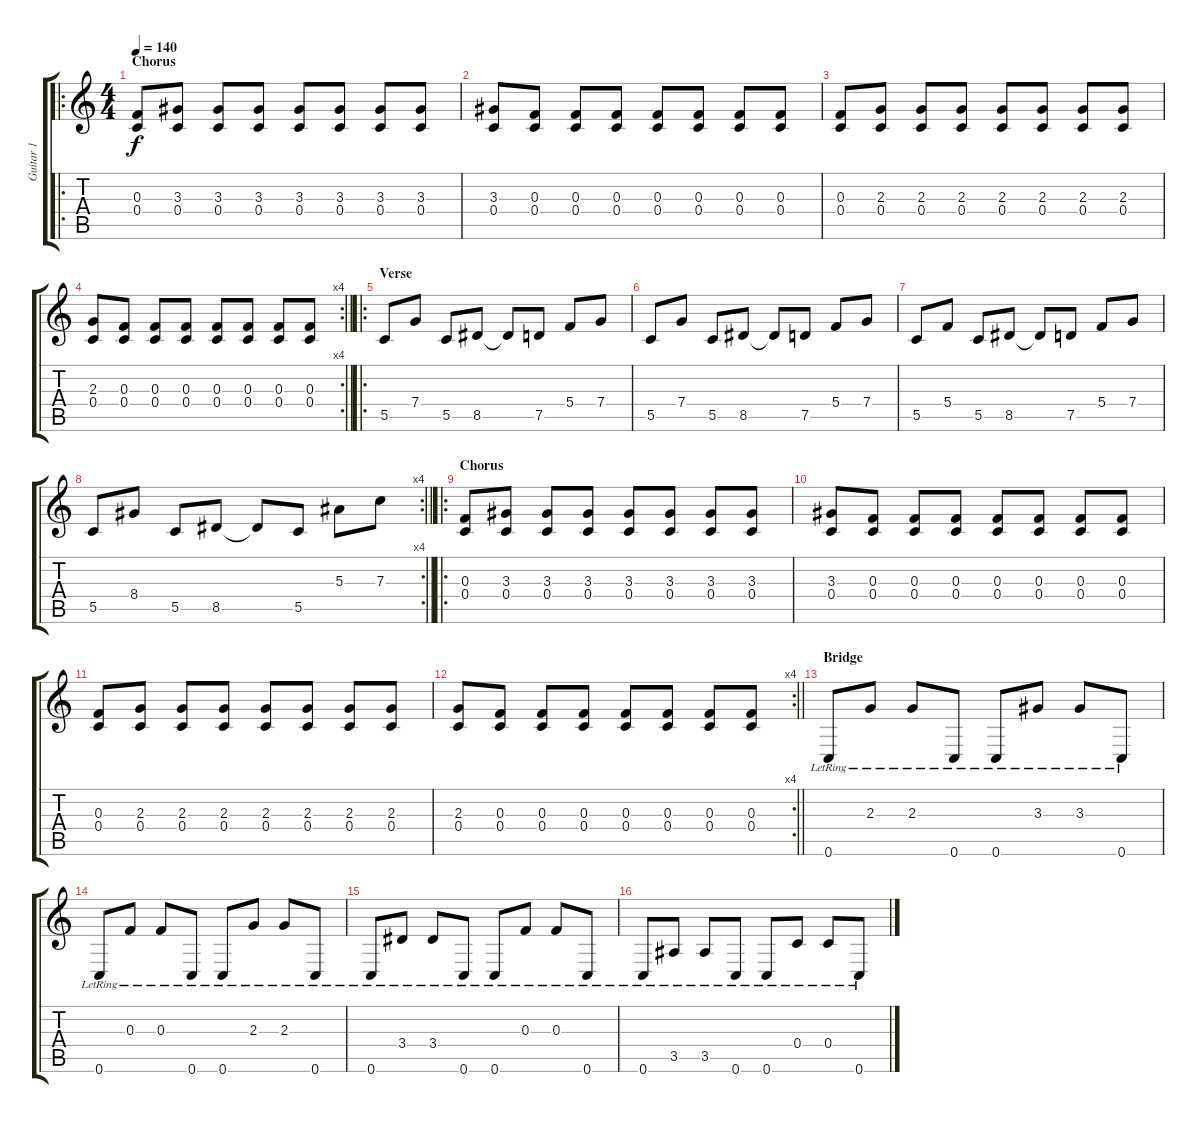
\track ("Guitar 1" "Guitar 1") {instrument distortionguitar}
\staff {score tabs}
\tuning (D4 A3 F3 C3 G2 C2) {hide}
\ro
\ts (4 4)
\section ("" "Chorus")
\tempo 140
\clef g2
\ks c
(0.3 0.4).8{dy f instrument distortionguitar} (3.3 0.4).8 (3.3 0.4).8 (3.3 0.4).8 (3.3 0.4).8 (3.3 0.4).8 (3.3 0.4).8 (3.3 0.4).8 |
(3.3 0.4).8 (0.3 0.4).8 (0.3 0.4).8 (0.3 0.4).8 (0.3 0.4).8 (0.3 0.4).8 (0.3 0.4).8 (0.3 0.4).8 |
(0.3 0.4).8 (2.3 0.4).8 (2.3 0.4).8 (2.3 0.4).8 (2.3 0.4).8 (2.3 0.4).8 (2.3 0.4).8 (2.3 0.4).8 |
\rc 4
\barLineRight lightlight
(2.3 0.4).8 (0.3 0.4).8 (0.3 0.4).8 (0.3 0.4).8 (0.3 0.4).8 (0.3 0.4).8 (0.3 0.4).8 (0.3 0.4).8 |
\ro
\section ("" "Verse")
5.5.8 7.4.8 5.5.8 8.5.8 8.5{t}.8 7.5.8 5.4.8 7.4.8 |
5.5.8 7.4.8 5.5.8 8.5.8 8.5{t}.8 7.5.8 5.4.8 7.4.8 |
5.5.8 5.4.8 5.5.8 8.5.8 8.5{t}.8 7.5.8 5.4.8 7.4.8 |
\rc 4
\barLineRight lightlight
5.5.8 8.4.8 5.5.8 8.5.8 8.5{t}.8 5.5.8 5.3.8 7.3.8 |
\ro
\section ("" "Chorus")
(0.3 0.4).8{instrument distortionguitar} (3.3 0.4).8 (3.3 0.4).8 (3.3 0.4).8 (3.3 0.4).8 (3.3 0.4).8 (3.3 0.4).8 (3.3 0.4).8 |
(3.3 0.4).8 (0.3 0.4).8 (0.3 0.4).8 (0.3 0.4).8 (0.3 0.4).8 (0.3 0.4).8 (0.3 0.4).8 (0.3 0.4).8 |
(0.3 0.4).8 (2.3 0.4).8 (2.3 0.4).8 (2.3 0.4).8 (2.3 0.4).8 (2.3 0.4).8 (2.3 0.4).8 (2.3 0.4).8 |
\rc 4
\barLineRight lightlight
(2.3 0.4).8 (0.3 0.4).8 (0.3 0.4).8 (0.3 0.4).8 (0.3 0.4).8 (0.3 0.4).8 (0.3 0.4).8 (0.3 0.4).8 |
\section ("" "Bridge")
0.6{lr}.8{instrument acousticguitarsteel} 2.3{lr}.8 2.3{lr}.8 0.6{lr}.8 0.6{lr}.8 3.3{lr}.8 3.3{lr}.8 0.6{lr}.8 |
0.6{lr}.8 0.3{lr}.8 0.3{lr}.8 0.6{lr}.8 0.6{lr}.8 2.3{lr}.8 2.3{lr}.8 0.6{lr}.8 |
0.6{lr}.8 3.4{lr}.8 3.4{lr}.8 0.6{lr}.8 0.6{lr}.8 0.3{lr}.8 0.3{lr}.8 0.6{lr}.8 |
0.6{lr}.8 3.5{lr}.8 3.5{lr}.8 0.6{lr}.8 0.6{lr}.8 0.4{lr}.8 0.4{lr}.8 0.6{lr}.8
